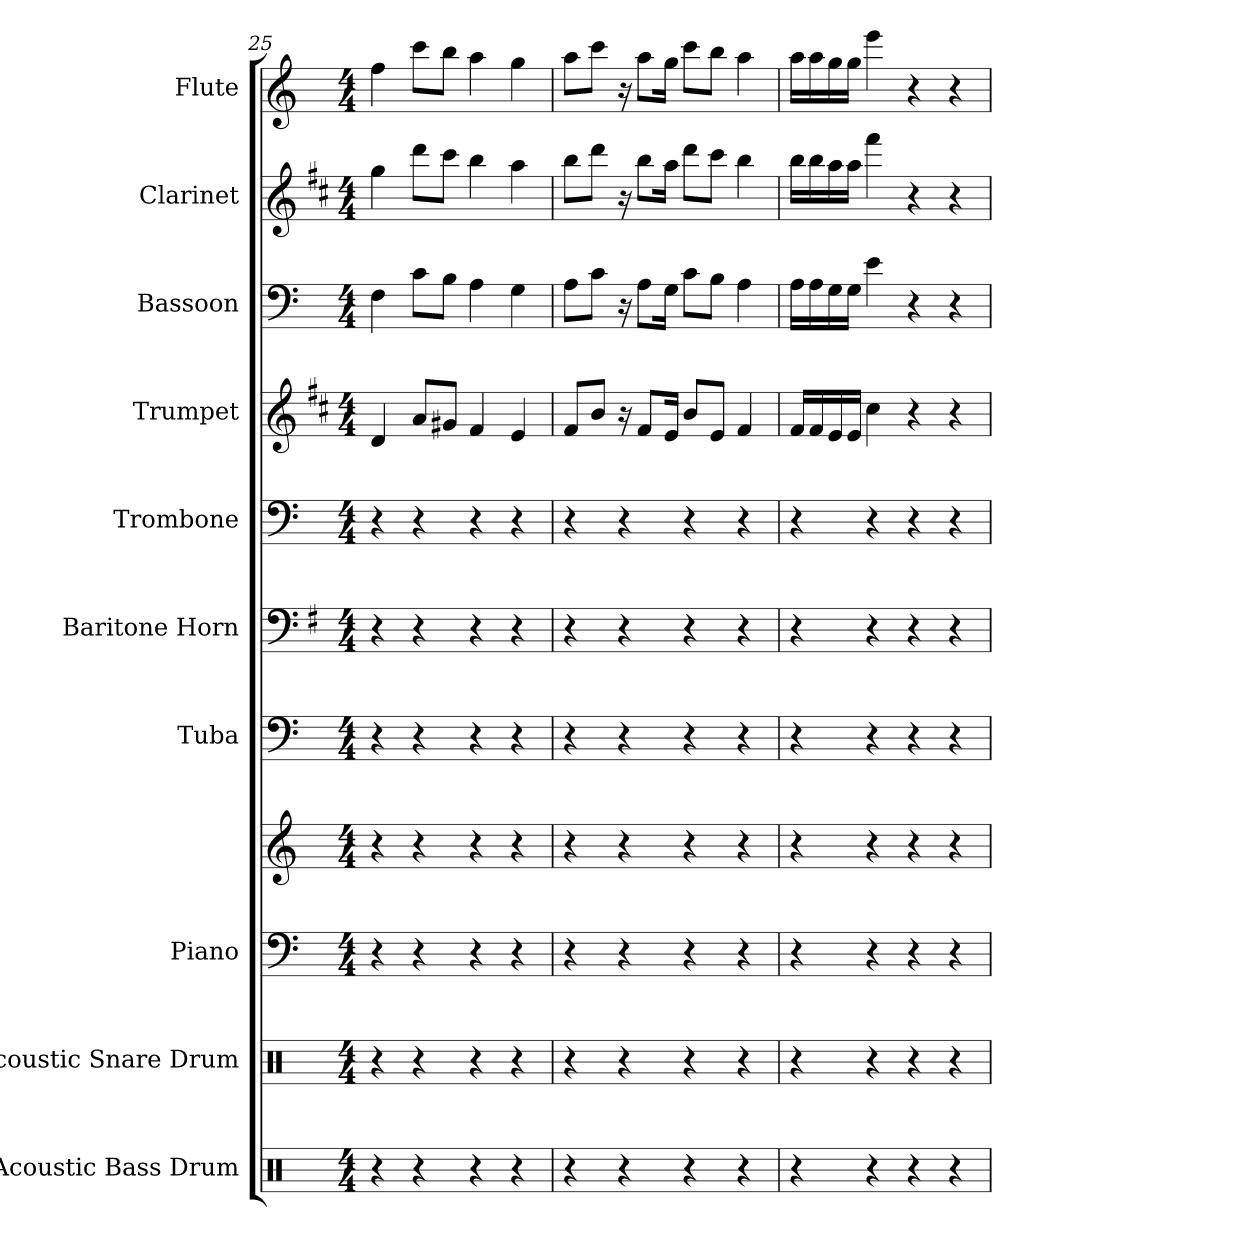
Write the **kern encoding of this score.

**kern	**kern	**kern	**kern	**kern	**kern	**kern	**kern	**kern	**kern	**kern
*part10	*part9	*part8	*part8	*part7	*part6	*part5	*part4	*part3	*part2	*part1
*staff11	*staff10	*staff9	*staff8	*staff7	*staff6	*staff5	*staff4	*staff3	*staff2	*staff1
*I"Acoustic Bass Drum	*I"Acoustic Snare Drum	*I"Piano	*	*I"Tuba	*I"Baritone Horn	*I"Trombone	*I"Trumpet	*I"Bassoon	*I"Clarinet	*I"Flute
*I'BD	*I'Snr	*I'Pno.	*	*I'Tba.	*I'Bar. Hn.	*I'Trb.	*I'Tpt.	*I'Bsn.	*I'Cl.	*I'Flt.
*clefX	*clefX	*clefF4	*clefG2	*clefF4	*clefF4	*clefF4	*clefG2	*clefF4	*clefG2	*clefG2
*	*	*	*	*	*ITrd4c7	*	*ITrd1c2	*	*ITrd1c2	*
*k[]	*k[]	*k[]	*k[]	*k[]	*k[]	*k[]	*k[]	*k[]	*k[]	*k[]
*M4/4	*M4/4	*M4/4	*M4/4	*M4/4	*M4/4	*M4/4	*M4/4	*M4/4	*M4/4	*M4/4
=25	=25	=25	=25	=25	=25	=25	=25	=25	=25	=25
4r	4r	4r	4r	4r	4r	4r	4c	4F	4ff	4ff
4r	4r	4r	4r	4r	4r	4r	8gL	8cL	8cccL	8cccL
.	.	.	.	.	.	.	8f#XJ	8BJ	8bbJ	8bbJ
4r	4r	4r	4r	4r	4r	4r	4e	4A	4aa	4aa
4r	4r	4r	4r	4r	4r	4r	4d	4G	4gg	4gg
=26	=26	=26	=26	=26	=26	=26	=26	=26	=26	=26
4r	4r	4r	4r	4r	4r	4r	8eL	8AL	8aaL	8aaL
.	.	.	.	.	.	.	8aJ	8cJ	8cccJ	8cccJ
4r	4r	4r	4r	4r	4r	4r	16r	16r	16r	16r
.	.	.	.	.	.	.	8eL	8AL	8aaL	8aaL
.	.	.	.	.	.	.	16dJk	16GJk	16ggJk	16ggJk
4r	4r	4r	4r	4r	4r	4r	8aL	8cL	8cccL	8cccL
.	.	.	.	.	.	.	8dJ	8BJ	8bbJ	8bbJ
4r	4r	4r	4r	4r	4r	4r	4e	4A	4aa	4aa
=27	=27	=27	=27	=27	=27	=27	=27	=27	=27	=27
4r	4r	4r	4r	4r	4r	4r	16eLL	16ALL	16aaLL	16aaLL
.	.	.	.	.	.	.	16e	16A	16aa	16aa
.	.	.	.	.	.	.	16d	16G	16gg	16gg
.	.	.	.	.	.	.	16dJJ	16GJJ	16ggJJ	16ggJJ
4r	4r	4r	4r	4r	4r	4r	4b	4e	4eee	4eee
4r	4r	4r	4r	4r	4r	4r	4r	4r	4r	4r
4r	4r	4r	4r	4r	4r	4r	4r	4r	4r	4r
=	=	=	=	=	=	=	=	=	=	=
*-	*-	*-	*-	*-	*-	*-	*-	*-	*-	*-
